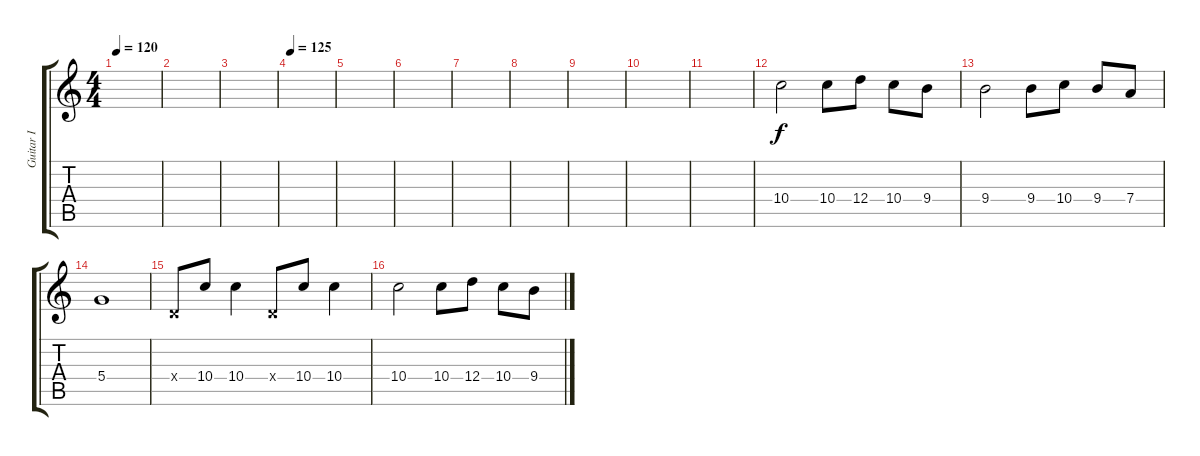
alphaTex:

\track ("Guitar I" "Guitar I") {instrument distortionguitar}
\staff {score tabs}
\tuning (E4 B3 G3 D3 A2 E2) {hide}
\ts (4 4)
\tempo 120
\clef g2
\ks c
|
|
|
\tempo 125
|
|
|
|
|
|
|
|
10.4.2 10.4.8 12.4.8 10.4.8 9.4.8 |
9.4.2 9.4.8 10.4.8 9.4.8 7.4.8 |
5.4.1 |
0.4{x}.8 10.4.8 10.4.4 0.4{x}.8 10.4.8 10.4.4 |
10.4.2 10.4.8 12.4.8 10.4.8 9.4.8
